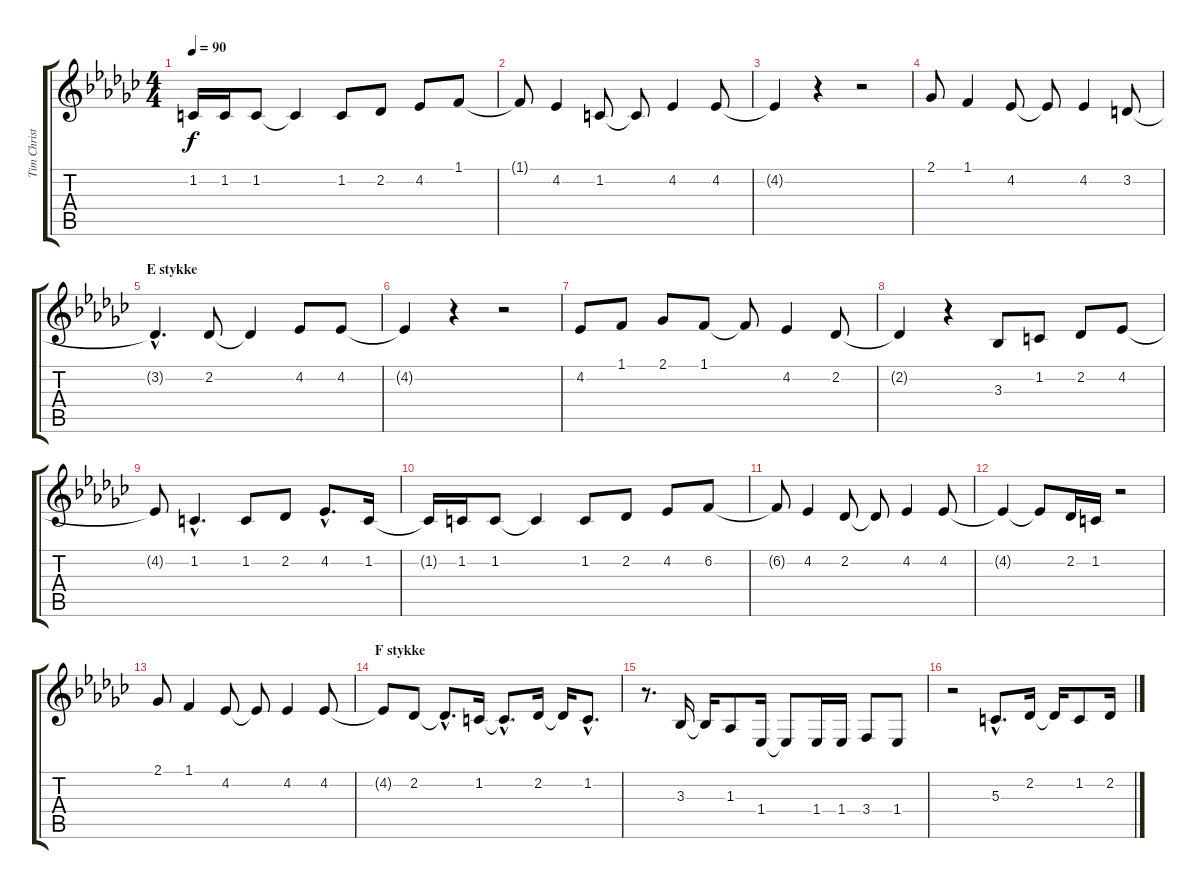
\track ("Tim Christensen (Vocal)" "Tim Christ") {instrument sopranosax}
\staff {score tabs}
\tuning (E4 B3 G3 D3 A2 E2) {hide}
\ts (4 4)
\tempo 90
\clef g2
\ks gb
1.2{t}.16{dy f} 1.2.16 1.2.8 1.2{t}.4 1.2.8 2.2.8 4.2.8 1.1.8 |
1.1{t}.8 4.2.4 1.2.8 1.2{t}.8 4.2.4 4.2.8 |
4.2{t}.4 r.4 r.2 |
2.1.8 1.1.4 4.2.8 4.2{t}.8 4.2.4 3.2.8 |
\section ("" "E stykke")
3.2{hac t}.4{d} 2.2.8 2.2{t}.4 4.2.8 4.2.8 |
4.2{t}.4 r.4 r.2 |
4.2.8 1.1.8 2.1.8 1.1.8 1.1{t}.8 4.2.4 2.2.8 |
2.2{t}.4 r.4 3.3.8 1.2.8 2.2.8 4.2.8 |
4.2{t}.8 1.2{hac}.4{d} 1.2.8 2.2.8 4.2{hac}.8{d} 1.2.16 |
1.2{t}.16 1.2.16 1.2.8 1.2{t}.4 1.2.8 2.2.8 4.2.8 6.2.8 |
6.2{t}.8 4.2.4 2.2.8 2.2{t}.8 4.2.4 4.2.8 |
4.2{t}.4 4.2{t}.8 2.2.16 1.2.16 r.2 |
2.1.8 1.1.4 4.2.8 4.2{t}.8 4.2.4 4.2.8 |
\section ("" "F stykke")
4.2{t}.8 2.2.8 2.2{hac t}.8{d} 1.2.16 1.2{hac t}.8{d} 2.2.16 2.2{t}.16 1.2{hac}.8{d} |
r.8{d} 3.3.16 3.3{t}.16 1.3.8 1.4.16 1.4{t}.8 1.4.16 1.4.16 3.4.8 1.4.8 |
r.2 5.3{hac}.8{d} 2.2.16 2.2{t}.16 1.2.8 2.2.16
